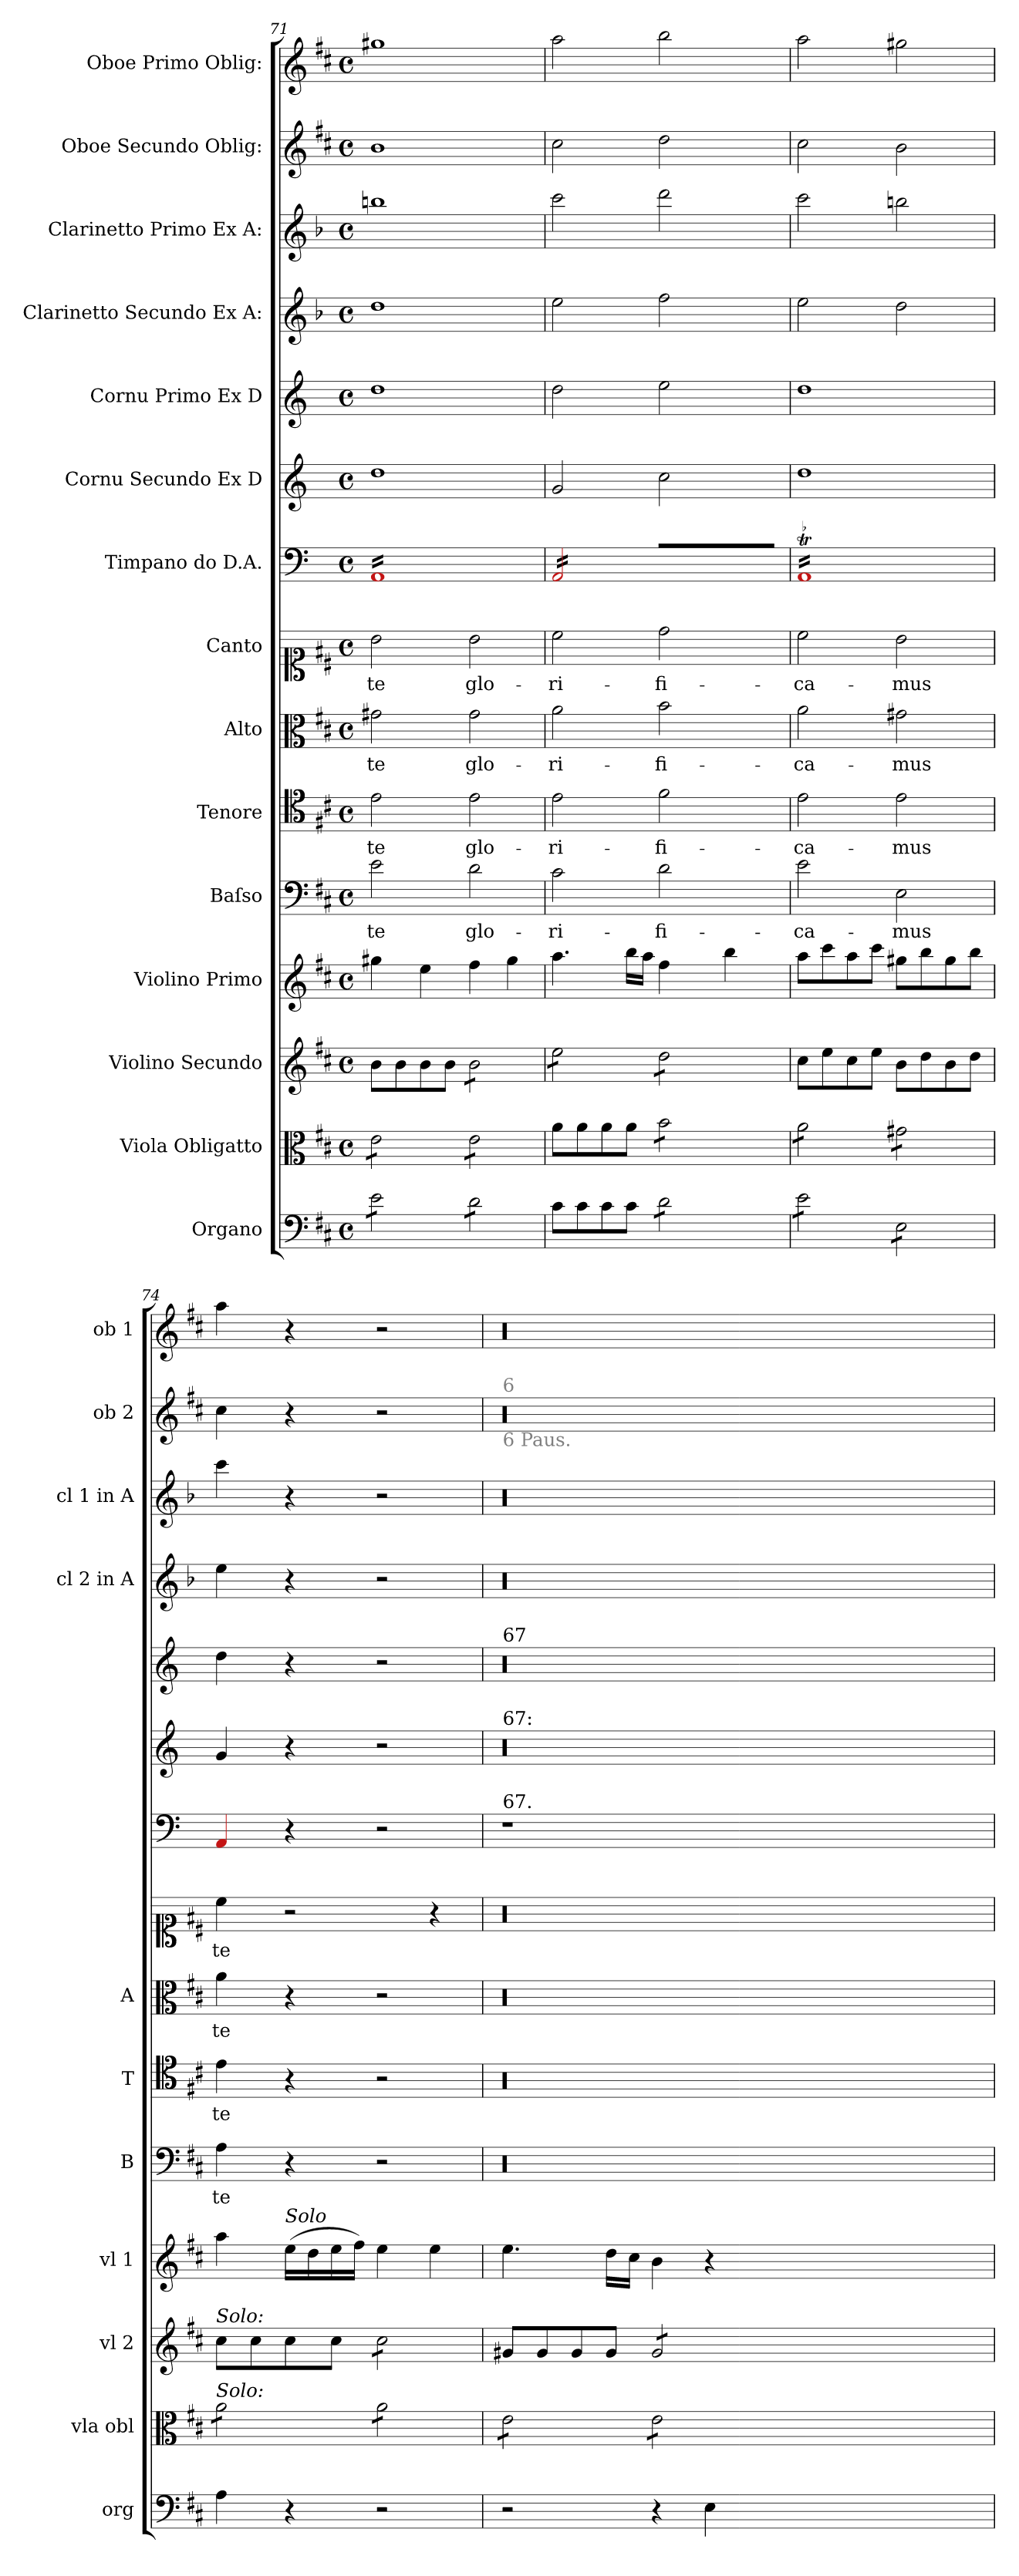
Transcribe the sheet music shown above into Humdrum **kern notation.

**kern	**dynam	**kern	**kern	**kern	**kern	**text	**kern	**text	**kern	**text	**kern	**text	**kern	**kern	**kern	**kern	**kern	**kern	**kern
*part15	*part15	*part14	*part13	*part12	*part11	*part11	*part10	*part10	*part9	*part9	*part8	*part8	*part7	*part6	*part5	*part4	*part3	*part2	*part1
*staff15	*staff15	*staff14	*staff13	*staff12	*staff11	*staff11	*staff10	*staff10	*staff9	*staff9	*staff8	*staff8	*staff7	*staff6	*staff5	*staff4	*staff3	*staff2	*staff1
*I"Organo	*	*I"Viola Obligatto	*I"Violino Secundo	*I"Violino Primo	*I"Baſso	*	*I"Tenore	*	*I"Alto	*	*I"Canto	*	*I"Timpano do D.A.	*I"Cornu Secundo Ex D	*I"Cornu Primo Ex D	*I"Clarinetto Secundo Ex A:	*I"Clarinetto Primo Ex A:	*I"Oboe Secundo Oblig:	*I"Oboe Primo Oblig:
*I'org	*	*I'vla obl	*I'vl 2	*I'vl 1	*I'B	*	*I'T	*	*I'A	*	*	*	*	*	*	*I'cl 2 in A	*I'cl 1 in A	*I'ob 2	*I'ob 1
*clefF4	*	*clefC3	*clefG2	*clefG2	*clefF4	*	*clefC4	*	*clefC3	*	*clefC1	*	*clefF4	*clefG2	*clefG2	*clefG2	*clefG2	*clefG2	*clefG2
*	*	*	*	*	*	*	*	*	*	*	*	*	*	*ITrd6c10	*ITrd6c10	*ITrd2c3	*ITrd2c3	*	*
*k[f#c#]	*	*k[f#c#]	*k[f#c#]	*k[f#c#]	*k[f#c#]	*	*k[f#c#]	*	*k[f#c#]	*	*k[f#c#]	*	*k[]	*k[f#c#]	*k[f#c#]	*k[f#c#]	*k[f#c#]	*k[f#c#]	*k[f#c#]
*D:	*	*D:	*D:	*D:	*D:	*	*D:	*	*D:	*	*D:	*	*	*D:	*D:	*D:	*D:	*D:	*D:
*M4/4	*	*M4/4	*M4/4	*M4/4	*M4/4	*	*M4/4	*	*M4/4	*	*M4/4	*	*M4/4	*M4/4	*M4/4	*M4/4	*M4/4	*M4/4	*M4/4
*met(c)	*	*met(c)	*met(c)	*met(c)	*met(c)	*	*met(c)	*	*met(c)	*	*met(c)	*	*met(c)	*met(c)	*met(c)	*met(c)	*met(c)	*met(c)	*met(c)
=71	=71	=71	=71	=71	=71	=71	=71	=71	=71	=71	=71	=71	=71	=71	=71	=71	=71	=71	=71
*tremolo	*	*	*	*	*	*	*	*	*	*	*	*	*	*	*	*	*	*	*
*	*	*tremolo	*	*	*	*	*	*	*	*	*	*	*	*	*	*	*	*	*
*	*	*	*	*	*	*	*	*	*	*	*	*	*tremolo	*	*	*	*	*	*
8e\L	.	8e\L	8b\L	4gg#X\	2e\	te	2e\	te	2g#X\	te	2b\	te	16Rf/LL	1e	1e	1b	1gg#X	1b	1gg#X
.	.	.	.	.	.	.	.	.	.	.	.	.	16Rf/	.	.	.	.	.	.
8e\	.	8e\	8b\	.	.	.	.	.	.	.	.	.	16Rf/	.	.	.	.	.	.
.	.	.	.	.	.	.	.	.	.	.	.	.	16Rf/	.	.	.	.	.	.
8e\	.	8e\	8b\	4ee\	.	.	.	.	.	.	.	.	16Rf/	.	.	.	.	.	.
.	.	.	.	.	.	.	.	.	.	.	.	.	16Rf/	.	.	.	.	.	.
8e\J	.	8e\J	8b\J	.	.	.	.	.	.	.	.	.	16Rf/	.	.	.	.	.	.
.	.	.	.	.	.	.	.	.	.	.	.	.	16Rf/	.	.	.	.	.	.
*	*	*	*tremolo	*	*	*	*	*	*	*	*	*	*	*	*	*	*	*	*
8d\L	.	8e\L	8b\L	4ff#\	2d\	glo-	2e\	glo-	2g#\	glo-	2b\	glo-	16Rf/	.	.	.	.	.	.
.	.	.	.	.	.	.	.	.	.	.	.	.	16Rf/	.	.	.	.	.	.
8d\	.	8e\	8b\	.	.	.	.	.	.	.	.	.	16Rf/	.	.	.	.	.	.
.	.	.	.	.	.	.	.	.	.	.	.	.	16Rf/	.	.	.	.	.	.
8d\	.	8e\	8b\	4gg#\	.	.	.	.	.	.	.	.	16Rf/	.	.	.	.	.	.
.	.	.	.	.	.	.	.	.	.	.	.	.	16Rf/	.	.	.	.	.	.
8d\J	.	8e\J	8b\J	.	.	.	.	.	.	.	.	.	16Rf/	.	.	.	.	.	.
*	*	*Xtremolo	*	*	*	*	*	*	*	*	*	*	*	*	*	*	*	*	*
*Xtremolo	*	*	*	*	*	*	*	*	*	*	*	*	*	*	*	*	*	*	*
.	.	.	.	.	.	.	.	.	.	.	.	.	16Rf/JJ	.	.	.	.	.	.
=72	=72	=72	=72	=72	=72	=72	=72	=72	=72	=72	=72	=72	=72	=72	=72	=72	=72	=72	=72
8c#\L	.	8a\L	8ee\L	4.aa\	2c#\	-ri-	2e\	-ri-	2a\	-ri-	2cc#\	-ri-	16Rf/LL	2A/	2e\	2cc#\	2aa\	2cc#\	2aa\
.	.	.	.	.	.	.	.	.	.	.	.	.	16Rf/	.	.	.	.	.	.
8c#\	.	8a\	8ee\	.	.	.	.	.	.	.	.	.	16Rf/	.	.	.	.	.	.
.	.	.	.	.	.	.	.	.	.	.	.	.	16Rf/	.	.	.	.	.	.
8c#\	.	8a\	8ee\	.	.	.	.	.	.	.	.	.	16Rf/	.	.	.	.	.	.
.	.	.	.	.	.	.	.	.	.	.	.	.	16Rf/	.	.	.	.	.	.
8c#\J	.	8a\J	8ee\J	16bb\LL	.	.	.	.	.	.	.	.	16Rf/	.	.	.	.	.	.
.	.	.	.	16aa\JJ	.	.	.	.	.	.	.	.	16Rf/JJ	.	.	.	.	.	.
*tremolo	*	*	*	*	*	*	*	*	*	*	*	*	*	*	*	*	*	*	*
*	*	*tremolo	*	*	*	*	*	*	*	*	*	*	*	*	*	*	*	*	*
8d\L	.	8b\L	8dd\L	4ff#\	2d\	-fi-	2f#\	-fi-	2b\	-fi-	2dd\	-fi-	16Rt\LL	2d\	2f#\	2dd\	2bb\	2dd\	2bb\
.	.	.	.	.	.	.	.	.	.	.	.	.	16Rt\	.	.	.	.	.	.
8d\	.	8b\	8dd\	.	.	.	.	.	.	.	.	.	16Rt\	.	.	.	.	.	.
.	.	.	.	.	.	.	.	.	.	.	.	.	16Rt\	.	.	.	.	.	.
8d\	.	8b\	8dd\	4bb\	.	.	.	.	.	.	.	.	16Rt\	.	.	.	.	.	.
.	.	.	.	.	.	.	.	.	.	.	.	.	16Rt\	.	.	.	.	.	.
8d\J	.	8b\J	8dd\J	.	.	.	.	.	.	.	.	.	16Rt\	.	.	.	.	.	.
*	*	*	*Xtremolo	*	*	*	*	*	*	*	*	*	*	*	*	*	*	*	*
.	.	.	.	.	.	.	.	.	.	.	.	.	16Rt\JJ	.	.	.	.	.	.
=73	=73	=73	=73	=73	=73	=73	=73	=73	=73	=73	=73	=73	=73	=73	=73	=73	=73	=73	=73
8e\L	.	8a\L	8cc#\L	8aa\L	2e\	-ca-	2e\	-ca-	2a\	-ca-	2cc#\	-ca-	16Rft/LL	1e	1e	2cc#\	2aa\	2cc#\	2aa\
.	.	.	.	.	.	.	.	.	.	.	.	.	16Rft/	.	.	.	.	.	.
8e\	.	8a\	8ee\	8ccc#\	.	.	.	.	.	.	.	.	16Rft/	.	.	.	.	.	.
.	.	.	.	.	.	.	.	.	.	.	.	.	16Rft/	.	.	.	.	.	.
8e\	.	8a\	8cc#\	8aa\	.	.	.	.	.	.	.	.	16Rft/	.	.	.	.	.	.
.	.	.	.	.	.	.	.	.	.	.	.	.	16Rft/	.	.	.	.	.	.
8e\J	.	8a\J	8ee\J	8ccc#\J	.	.	.	.	.	.	.	.	16Rft/	.	.	.	.	.	.
.	.	.	.	.	.	.	.	.	.	.	.	.	16Rft/	.	.	.	.	.	.
8E\L	.	8g#X\L	8b\L	8gg#X\L	2E\	-mus	2e\	-mus	2g#X\	-mus	2b\	-mus	16Rft/	.	.	2b\	2gg#X\	2b\	2gg#X\
.	.	.	.	.	.	.	.	.	.	.	.	.	16Rft/	.	.	.	.	.	.
8E\	.	8g#X\	8dd\	8bb\	.	.	.	.	.	.	.	.	16Rft/	.	.	.	.	.	.
.	.	.	.	.	.	.	.	.	.	.	.	.	16Rft/	.	.	.	.	.	.
8E\	.	8g#X\	8b\	8gg#\	.	.	.	.	.	.	.	.	16Rft/	.	.	.	.	.	.
.	.	.	.	.	.	.	.	.	.	.	.	.	16Rft/	.	.	.	.	.	.
8E\J	.	8g#X\J	8dd\J	8bb\J	.	.	.	.	.	.	.	.	16Rft/	.	.	.	.	.	.
*Xtremolo	*	*	*	*	*	*	*	*	*	*	*	*	*	*	*	*	*	*	*
.	.	.	.	.	.	.	.	.	.	.	.	.	16Rft/JJ	.	.	.	.	.	.
*	*	*	*	*	*	*	*	*	*	*	*	*	*Xtremolo	*	*	*	*	*	*
=74	=74	=74	=74	=74	=74	=74	=74	=74	=74	=74	=74	=74	=74	=74	=74	=74	=74	=74	=74
!	!	!	!LO:TX:a:i:t=Solo&colon;	!	!	!	!	!	!	!	!	!	!	!	!	!	!	!	!
!	!	!LO:TX:a:i:t=Solo&colon;	!	!	!	!	!	!	!	!	!	!	!	!	!	!	!	!	!
4A\	.	8a\L	8cc#\L	4aa\	4A\	te	4e\	te	4a\	te	4cc#\	te	4Rf/	4A/	4e\	4cc#\	4aa\	4cc#\	4aa\
.	.	8a\	8cc#\	.	.	.	.	.	.	.	.	.	.	.	.	.	.	.	.
!	!	!	!	!LO:TX:a:i:t=Solo	!	!	!	!	!	!	!	!	!	!	!	!	!	!	!
4r	.	8a\	8cc#\	(16ee\LL	4r	.	4r	.	4r	.	2r	.	4r	4r	4r	4r	4r	4r	4r
.	.	.	.	16dd\	.	.	.	.	.	.	.	.	.	.	.	.	.	.	.
.	.	8a\J	8cc#\J	16ee\	.	.	.	.	.	.	.	.	.	.	.	.	.	.	.
.	.	.	.	16ff#\JJ)	.	.	.	.	.	.	.	.	.	.	.	.	.	.	.
*	*	*	*tremolo	*	*	*	*	*	*	*	*	*	*	*	*	*	*	*	*
2r	.	8a\L	8cc#\L	4ee\	2r	.	2r	.	2r	.	.	.	2r	2r	2r	2r	2r	2r	2r
.	.	8a\	8cc#\	.	.	.	.	.	.	.	.	.	.	.	.	.	.	.	.
.	.	8a\	8cc#\	4ee\	.	.	.	.	.	.	4r	.	.	.	.	.	.	.	.
.	.	8a\J	8cc#\J	.	.	.	.	.	.	.	.	.	.	.	.	.	.	.	.
*	*	*	*Xtremolo	*	*	*	*	*	*	*	*	*	*	*	*	*	*	*	*
=75	=75	=75	=75	=75	=75	=75	=75	=75	=75	=75	=75	=75	=75	=75	=75	=75	=75	=75	=75
!	!	!	!	!	!	!	!	!	!	!	!	!	!	!	!	!	!	!LO:TX:b:color=grey:t=6 Paus.	!
!	!	!	!	!	!	!	!	!	!	!	!	!	!	!	!	!	!	!LO:TX:a:color=grey:t=6	!
!	!	!	!	!	!	!	!	!	!	!	!	!	!	!	!LO:TX:a:t=67	!	!	!	!
!	!	!	!	!	!	!	!	!	!	!	!	!	!	!LO:TX:a:t=67&colon;	!	!	!	!	!
!	!	!	!	!	!	!	!	!	!	!	!	!	!LO:TX:a:t=67.	!	!	!	!	!	!
!	!LO:DY:a	!	!	!	!	!	!	!	!	!	!	!	!	!	!	!	!	!	!
2r	pio&colon;	8e\L	8g#X/L	4.ee\	00r	.	00r	.	00r	.	00r	.	1r	00r	00r	00r	00r	00r	00r
.	.	8e\	8g#/	.	.	.	.	.	.	.	.	.	.	.	.	.	.	.	.
.	.	8e\	8g#/	.	.	.	.	.	.	.	.	.	.	.	.	.	.	.	.
.	.	8e\J	8g#/J	16dd\LL	.	.	.	.	.	.	.	.	.	.	.	.	.	.	.
.	.	.	.	16cc#\JJ	.	.	.	.	.	.	.	.	.	.	.	.	.	.	.
*	*	*	*tremolo	*	*	*	*	*	*	*	*	*	*	*	*	*	*	*	*
4r	.	8e\L	8g#/L	4b\	.	.	.	.	.	.	.	.	.	.	.	.	.	.	.
.	.	8e\	8g#/	.	.	.	.	.	.	.	.	.	.	.	.	.	.	.	.
4E\	.	8e\	8g#/	4r	.	.	.	.	.	.	.	.	.	.	.	.	.	.	.
.	.	8e\J	8g#/J	.	.	.	.	.	.	.	.	.	.	.	.	.	.	.	.
*	*	*	*Xtremolo	*	*	*	*	*	*	*	*	*	*	*	*	*	*	*	*
*	*	*Xtremolo	*	*	*	*	*	*	*	*	*	*	*	*	*	*	*	*	*
0.ryy	.	0.ryy	0.ryy	0.ryy	.	.	.	.	.	.	.	.	0.ryy	.	.	.	.	.	.
=	=	=	=	=	=	=	=	=	=	=	=	=	=	=	=	=	=	=	=
*-	*-	*-	*-	*-	*-	*-	*-	*-	*-	*-	*-	*-	*-	*-	*-	*-	*-	*-	*-
